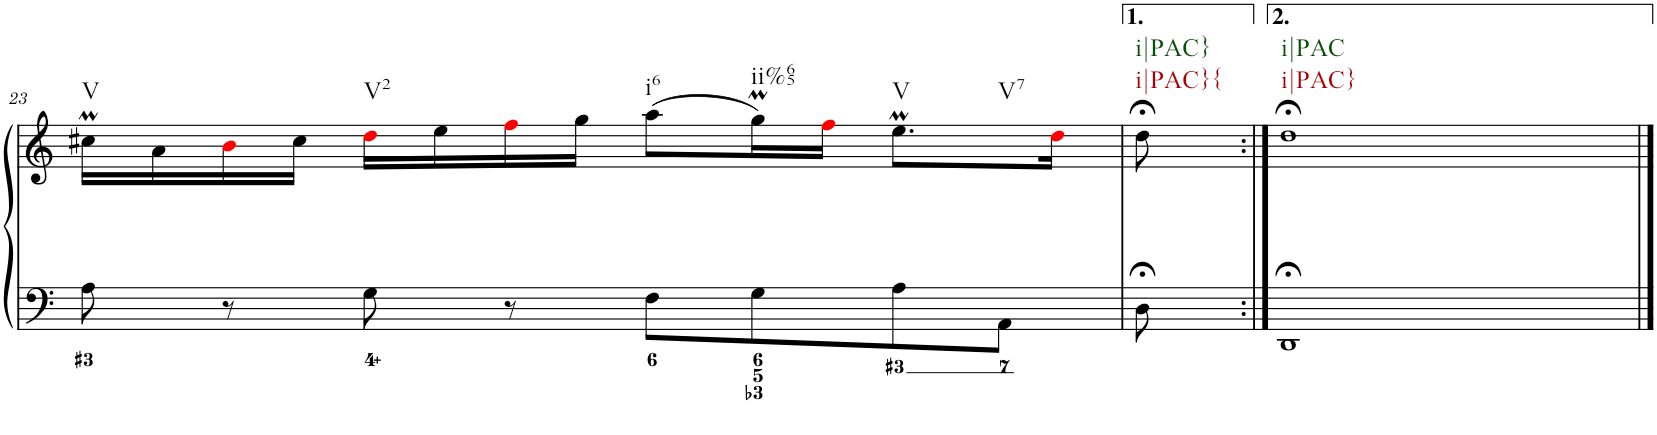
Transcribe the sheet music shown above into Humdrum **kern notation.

**kern	**kern
*part1	*part1
*staff2	*staff1
*I"Piano	*
*I'Pno.	*
!!LO:PB:g=z
*clefF4	*clefG2
*k[]	*k[]
*M4/4	*M4/4
*met(c)	*met(c)
=23	=23
!	!LO:TX:b:t=V
8A\	16cc#Xm\LL
.	16a\
8r	16bi\
.	16cc#\JJ
!	!LO:TX:b:t=V2
8G\	16ddi\LL
.	16ee\
8r	16ffi\
.	16gg\JJ
!	!LO:TX:b:t=i6
8F\L	(8aa\L
!	!LO:TX:b:t=ii%65
8G\	16ggM\L)
.	16ffi\JJ
!	!LO:TX:b:t=V
!	!LO:TX:b:t=V7
8A\	8.eem\L
8AA\J	.
.	16ddi\Jk
=24	=24
!	!LO:TX:b:t=i|PAC}{
!	!LO:TX:b:t=i|PAC}
8D;<\	8dd;<\
=24X2:|!	=24X2:|!
!	!LO:TX:b:t=i|PAC}
!	!LO:TX:b:t=i|PAC
1DD;<	1dd;<
==	==
*-	*-
